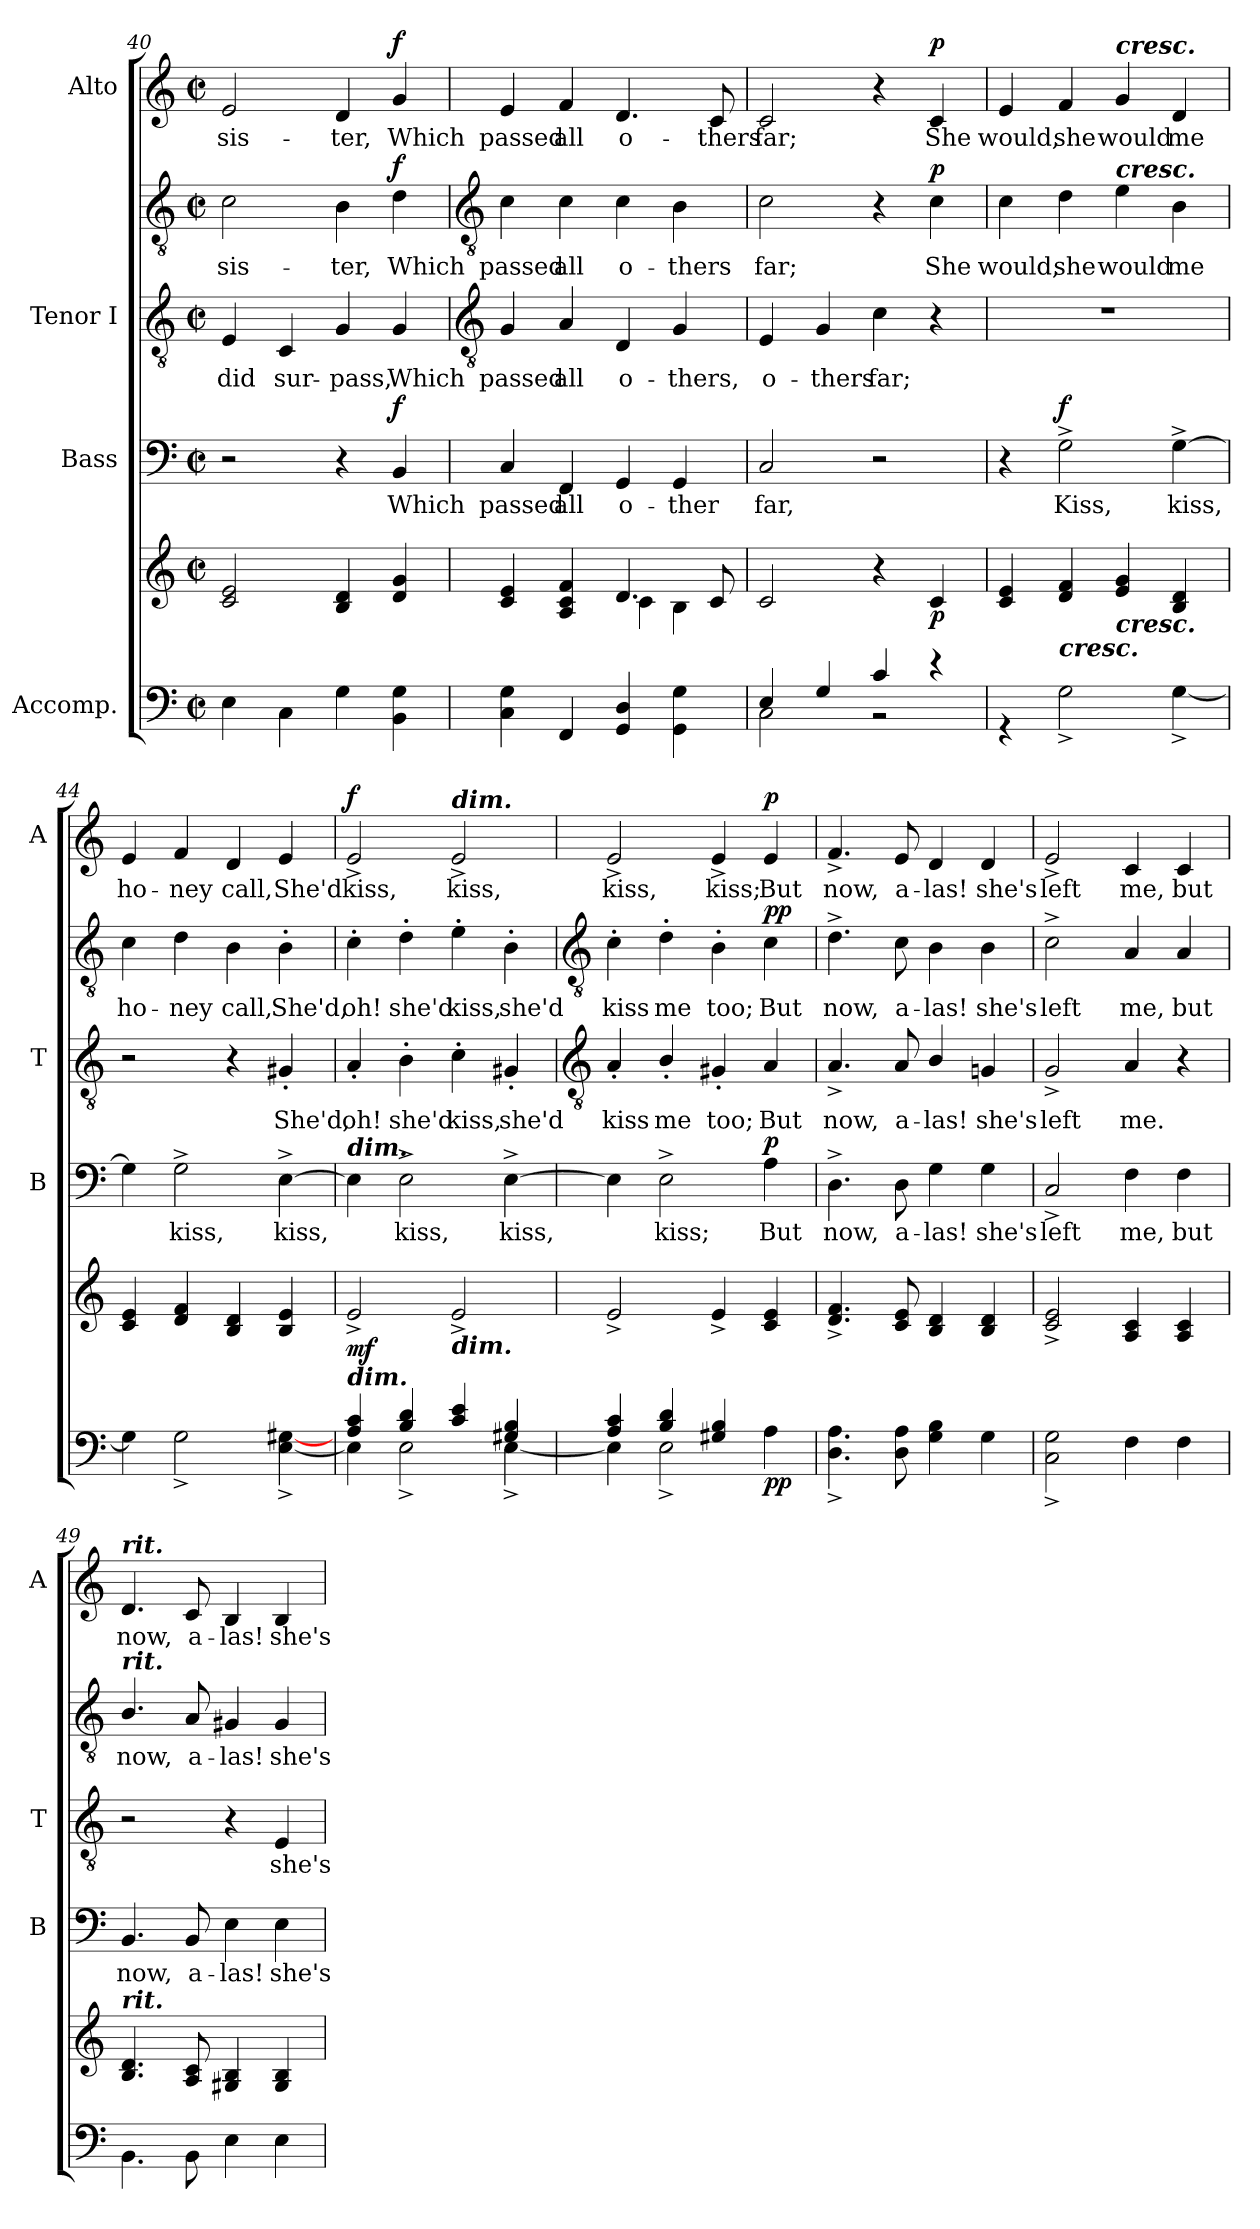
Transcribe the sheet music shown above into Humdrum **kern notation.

**kern	**kern	**dynam	**kern	**text	**dynam	**kern	**text	**kern	**text	**dynam	**kern	**text	**dynam
*part4	*part4	*part4	*part3	*part3	*part3	*part2	*part2	*part2	*part2	*part2	*part1	*part1	*part1
*staff6	*staff5	*staff5/6	*staff4	*staff4	*staff4	*staff3	*staff3	*staff2	*staff2	*staff2/3	*staff1	*staff1	*staff1
*I"Accomp.	*	*	*I"Bass	*	*	*I"Tenor I	*	*	*	*	*I"Alto	*	*
*	*	*	*I'B	*	*	*I'T	*	*	*	*	*I'A	*	*
*clefF4	*clefG2	*	*clefF4	*	*	*clefGv2	*	*clefGv2	*	*	*clefG2	*	*
*k[]	*k[]	*	*k[]	*	*	*k[]	*	*k[]	*	*	*k[]	*	*
*C:	*C:	*	*C:	*	*	*C:	*	*C:	*	*	*C:	*	*
*M2/2	*M2/2	*	*M2/2	*	*	*M2/2	*	*M2/2	*	*	*M2/2	*	*
*met(c|)	*met(c|)	*	*met(c|)	*	*	*met(c|)	*	*met(c|)	*	*	*met(c|)	*	*
=40	=40	=40	=40	=40	=40	=40	=40	=40	=40	=40	=40	=40	=40
*^	*	*	*	*	*	*	*	*	*	*	*	*	*
!	!	!	!	!	!	!	!	!LO:LY:b	!	!LO:LY:b	!	!	!LO:LY:b	!
1ryy	4E\	2c 2e	.	2r	.	.	4E	did	2c	sis-	.	2e	sis-	.
!	!	!	!	!	!	!	!	!LO:LY:b	!	!	!	!	!	!
.	4C\	.	.	.	.	.	4C	sur-	.	.	.	.	.	.
!	!	!	!	!	!	!	!	!LO:LY:b	!	!LO:LY:b	!	!	!LO:LY:b	!
.	4G\	4B 4d	.	4r	.	.	4G	-pass,	4B	-ter,	.	4d	-ter,	.
!	!	!	!	!	!LO:LY:b	!LO:DY:b	!	!LO:LY:b	!	!LO:LY:b	!LO:DY:b	!	!LO:LY:b	!LO:DY:b
.	4BB\ 4G\	4d 4g	.	4BB	Which	f	4G	Which	4d	Which	f	4g	Which	f
!!LO:LB:g=z
=41	=41	=41	=41	=41	=41	=41	=41	=41	=41	=41	=41	=41	=41	=41
*	*	*	*	*	*	*	*clefGv2	*	*clefGv2	*	*	*	*	*
*	*	*^	*	*	*	*	*	*	*	*	*	*	*	*
!	!	!	!	!	!	!LO:LY:b	!	!	!LO:LY:b	!	!LO:LY:b	!	!	!LO:LY:b	!
2ryy	4C\ 4G\	4c 4e	2ryy	.	4C	passed	.	4G	passed	4c	passed	.	4e	passed	.
!	!	!	!	!	!	!LO:LY:b	!	!	!LO:LY:b	!	!LO:LY:b	!	!	!LO:LY:b	!
.	4FF/	4A 4c 4f	.	.	4FF	all	.	4A	all	4c	all	.	4f	all	.
!	!	!	!	!	!	!LO:LY:b	!	!	!LO:LY:b	!	!LO:LY:b	!	!	!LO:LY:b	!
2ryy	4GG/ 4D/	4.d	4c\	.	4GG	o-	.	4D	o-	4c	o-	.	4.d	o-	.
!	!	!	!	!	!	!LO:LY:b	!	!	!LO:LY:b	!	!LO:LY:b	!	!	!	!
.	4GG\ 4G\	.	4B\	.	4GG	-ther	.	4G	-thers,	4B	-thers	.	.	.	.
!	!	!	!	!	!	!	!	!	!	!	!	!	!	!LO:LY:b	!
.	.	8c	.	.	.	.	.	.	.	.	.	.	8c	-thers	.
*	*	*v	*v	*	*	*	*	*	*	*	*	*	*	*	*
=42	=42	=42	=42	=42	=42	=42	=42	=42	=42	=42	=42	=42	=42	=42
!	!	!	!	!	!LO:LY:b	!	!	!LO:LY:b	!	!LO:LY:b	!	!	!LO:LY:b	!
4E/	2C\	2c	.	2C	far,	.	4E	o-	2c	far;	.	2c	far;	.
!	!	!	!	!	!	!	!	!LO:LY:b	!	!	!	!	!	!
4G/	.	.	.	.	.	.	4G	-thers	.	.	.	.	.	.
!	!	!	!	!	!	!	!	!LO:LY:b	!	!	!	!	!	!
4c/	2r	4r	.	2r	.	.	4c	far;	4r	.	.	4r	.	.
!	!	!	!LO:DY:b	!	!	!	!	!	!	!LO:LY:b	!LO:DY:b	!	!LO:LY:b	!LO:DY:b
4r	.	4c	p	.	.	.	4r	.	4c	She	p	4c	She	p
=43	=43	=43	=43	=43	=43	=43	=43	=43	=43	=43	=43	=43	=43	=43
!	!	!	!	!	!	!	!	!	!	!LO:LY:b	!	!	!LO:LY:b	!
1ryy	4r	4c 4e	.	4r	.	.	1r	.	4c	would,	.	4e	would,	.
!	!LO:TX:a:Bi:t=cresc.	!	!	!	!	!	!	!	!	!	!	!	!	!
!	!	!	!	!	!LO:LY:b	!LO:DY:b	!	!	!	!LO:LY:b	!	!	!LO:LY:b	!
.	2G^\	4d 4f	.	2G^	Kiss,	f	.	.	4d	she	.	4f	she	.
!	!	!	!	!	!	!	!	!	!	!	!	!LO:TX:a:Bi:t=cresc.	!	!
!	!	!	!	!	!	!	!	!	!LO:TX:a:Bi:t=cresc.	!	!	!	!	!
!	!	!LO:TX:b:Bi:t=cresc.	!	!	!	!	!	!	!	!	!	!	!	!
!	!	!	!	!	!	!	!	!	!	!LO:LY:b	!	!	!LO:LY:b	!
.	.	4e 4g	.	.	.	.	.	.	4e	would	.	4g	would	.
!	!	!	!	!	!LO:LY:b	!	!	!	!	!LO:LY:b	!	!	!LO:LY:b	!
.	[4G^\	4B 4d	.	[4G^	kiss,	.	.	.	4B	me	.	4d	me	.
=44	=44	=44	=44	=44	=44	=44	=44	=44	=44	=44	=44	=44	=44	=44
!	!	!	!	!	!	!	!	!	!	!LO:LY:b	!	!	!LO:LY:b	!
1ryy	4G\]	4c 4e	.	4G]	.	.	2r	.	4c	ho-	.	4e	ho-	.
!	!	!	!	!	!LO:LY:b	!	!	!	!	!LO:LY:b	!	!	!LO:LY:b	!
.	2G^\	4d 4f	.	2G^	kiss,	.	.	.	4d	-ney	.	4f	-ney	.
!	!	!	!	!	!	!	!	!	!	!LO:LY:b	!	!	!LO:LY:b	!
.	.	4B 4d	.	.	.	.	4r	.	4B	call,	.	4d	call,	.
!	!	!	!	!	!LO:LY:b	!	!	!LO:LY:b	!	!LO:LY:b	!LO:DY:b=2	!	!LO:LY:b	!
!	!	!	!	!	!	!	!	!	!	!	!LO:DY:n=1:b	!	!	!
.	[4E\^ [4G#X\^	4B 4e	.	[4E^	kiss,	.	4G#X'	She'd,	4B'	She'd,	mf mf	4e	She'd	.
=45	=45	=45	=45	=45	=45	=45	=45	=45	=45	=45	=45	=45	=45	=45
!	!	!	!	!LO:TX:a:Bi:t=dim.	!	!	!	!	!	!	!	!	!	!
!LO:TX:a:Bi:t=dim.	!	!	!	!	!	!	!	!	!	!	!	!	!	!
!	!	!	!LO:DY:b	!	!	!	!	!LO:LY:b	!	!LO:LY:b	!	!	!LO:LY:b	!LO:DY:b
4A/ 4c/	4E\]	2e^	mf	4E]	.	.	4A'	oh!	4c'	oh!	.	2e^	kiss,	f
!	!	!	!	!	!LO:LY:b	!	!	!LO:LY:b	!	!LO:LY:b	!	!	!	!
4B/ 4d/	2E^\	.	.	2E^	kiss,	.	4B'	she'd	4d'	she'd	.	.	.	.
!	!	!	!	!	!	!	!	!	!	!	!	!LO:TX:a:Bi:t=dim.	!	!
!	!	!LO:TX:b:Bi:t=dim.	!	!	!	!	!	!	!	!	!	!	!	!
!	!	!	!	!	!	!	!	!LO:LY:b	!	!LO:LY:b	!	!	!LO:LY:b	!
4c/ 4e/	.	2e^	.	.	.	.	4c'	kiss,	4e'	kiss,	.	2e^	kiss,	.
!	!	!	!	!	!LO:LY:b	!	!	!LO:LY:b	!	!LO:LY:b	!	!	!	!
4G#X/ 4B/	[4E^\	.	.	[4E^	kiss,	.	4G#X'	she'd	4B'	she'd	.	.	.	.
!!LO:LB:g=z
=46	=46	=46	=46	=46	=46	=46	=46	=46	=46	=46	=46	=46	=46	=46
*	*	*	*	*	*	*	*clefGv2	*	*clefGv2	*	*	*	*	*
!	!	!	!	!	!	!	!	!LO:LY:b	!	!LO:LY:b	!	!	!LO:LY:b	!
4A/ 4c/	4E\]	2e^	.	4E]	.	.	4A'	kiss	4c'	kiss	.	2e^	kiss,	.
!	!	!	!	!	!LO:LY:b	!	!	!LO:LY:b	!	!LO:LY:b	!	!	!	!
4B/ 4d/	2E^\	.	.	2E^	kiss;	.	4B'/	me	4d'	me	.	.	.	.
!	!	!	!	!	!	!	!	!LO:LY:b	!	!LO:LY:b	!	!	!LO:LY:b	!
4G#X/ 4B/	.	4e^	.	.	.	.	4G#X'	too;	4B'	too;	.	4e^	kiss;	.
!	!	!	!LO:DY:b=2	!	!LO:LY:b	!	!	!LO:LY:b	!	!LO:LY:b	!	!	!LO:LY:b	!
!	!	!	!LO:DY:n=1:b	!	!	!LO:DY:b	!	!	!	!	!LO:DY:b=2	!	!	!
!	!	!	!	!	!	!	!	!	!	!	!LO:DY:n=1:b	!	!	!LO:DY:b
4ryy	4A\	4c 4e	p p	4A	But	p	4A	But	4c	But	p p	4e	But	p
=47	=47	=47	=47	=47	=47	=47	=47	=47	=47	=47	=47	=47	=47	=47
!	!	!	!	!	!LO:LY:b	!	!	!LO:LY:b	!	!LO:LY:b	!	!	!LO:LY:b	!
1ryy	4.D\^ 4.A\^	4.d^ 4.f^	.	4.D^	now,	.	4.A^	now,	4.d^	now,	.	4.f^	now,	.
!	!	!	!	!	!LO:LY:b	!	!	!LO:LY:b	!	!LO:LY:b	!	!	!LO:LY:b	!
.	8D\ 8A\	8c 8e	.	8D	a-	.	8A	a-	8c	a-	.	8e	a-	.
!	!	!	!	!	!LO:LY:b	!	!	!LO:LY:b	!	!LO:LY:b	!	!	!LO:LY:b	!
.	4G\ 4B\	4B 4d	.	4G	-las!	.	4B/	-las!	4B	-las!	.	4d	-las!	.
!	!	!	!	!	!LO:LY:b	!	!	!LO:LY:b	!	!LO:LY:b	!	!	!LO:LY:b	!
.	4G\	4B 4d	.	4G	she's	.	4Gn	she's	4B	she's	.	4d	she's	.
=48	=48	=48	=48	=48	=48	=48	=48	=48	=48	=48	=48	=48	=48	=48
!	!	!	!	!	!LO:LY:b	!	!	!LO:LY:b	!	!LO:LY:b	!	!	!LO:LY:b	!
1ryy	2C\^ 2G\^	2c^ 2e^	.	2C^	left	.	2G^	left	2c^	left	.	2e^	left	.
!	!	!	!	!	!LO:LY:b	!	!	!LO:LY:b	!	!LO:LY:b	!	!	!LO:LY:b	!
.	4F\	4A 4c	.	4F	me,	.	4A	me.	4A	me,	.	4c	me,	.
!	!	!	!	!	!LO:LY:b	!	!	!	!	!LO:LY:b	!	!	!LO:LY:b	!
.	4F\	4A 4c	.	4F	but	.	4r	.	4A	but	.	4c	but	.
=49	=49	=49	=49	=49	=49	=49	=49	=49	=49	=49	=49	=49	=49	=49
!	!	!	!	!	!	!	!	!	!	!	!	!LO:TX:a:Bi:t=rit.	!	!
!	!	!	!	!	!	!	!	!	!LO:TX:a:Bi:t=rit.	!	!	!	!	!
!	!	!LO:TX:a:Bi:t=rit.	!	!	!	!	!	!	!	!	!	!	!	!
!	!	!	!	!	!LO:LY:b	!	!	!	!	!LO:LY:b	!	!	!LO:LY:b	!
1ryy	4.BB\	4.B 4.d	.	4.BB	now,	.	2r	.	4.B/	now,	.	4.d	now,	.
!	!	!	!	!	!LO:LY:b	!	!	!	!	!LO:LY:b	!	!	!LO:LY:b	!
.	8BB\	8A 8c	.	8BB	a-	.	.	.	8A	a-	.	8c	a-	.
!	!	!	!	!	!LO:LY:b	!	!	!	!	!LO:LY:b	!	!	!LO:LY:b	!
.	4E\	4G#X 4B	.	4E	-las!	.	4r	.	4G#X	-las!	.	4B	-las!	.
!	!	!	!	!	!LO:LY:b	!	!	!LO:LY:b	!	!LO:LY:b	!	!	!LO:LY:b	!
.	4E\	4G# 4B	.	4E	she's	.	4E	she's	4G#	she's	.	4B	she's	.
*v	*v	*	*	*	*	*	*	*	*	*	*	*	*	*
=	=	=	=	=	=	=	=	=	=	=	=	=	=
*-	*-	*-	*-	*-	*-	*-	*-	*-	*-	*-	*-	*-	*-
